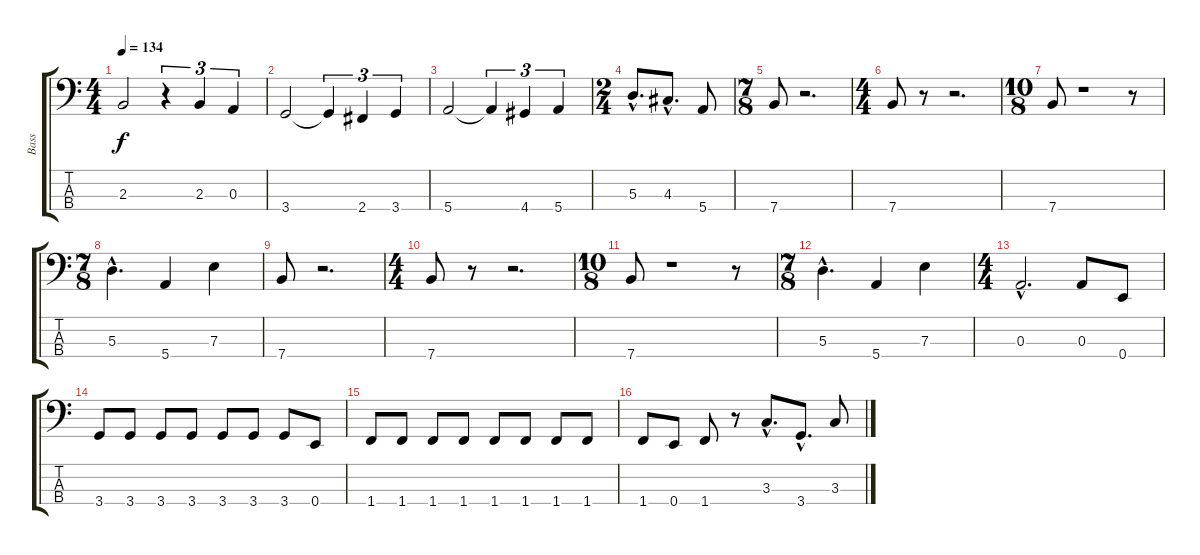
\track ("Bass" "Bass") {instrument electricbasspick}
\staff {score tabs}
\tuning (G2 D2 A1 E1) {hide}
\ts (4 4)
\tempo 134
\clef f4
\ks c
2.3.2{dy f} r.4{tu (3 2)} 2.3.4{tu (3 2)} 0.3.4{tu (3 2)} |
3.4.2 3.4{t}.4{tu (3 2)} 2.4.4{tu (3 2)} 3.4.4{tu (3 2)} |
5.4.2 5.4{t}.4{tu (3 2)} 4.4.4{tu (3 2)} 5.4.4{tu (3 2)} |
\ts (2 4)
5.3{hac}.8{d} 4.3{hac}.8{d} 5.4.8 |
\ts (7 8)
7.4.8 r.2{d} |
\ts (4 4)
7.4.8 r.8 r.2{d} |
\ts (10 8)
7.4.8 r.1 r.8 |
\ts (7 8)
5.3{hac}.4{d} 5.4.4 7.3.4 |
7.4.8 r.2{d} |
\ts (4 4)
7.4.8 r.8 r.2{d} |
\ts (10 8)
7.4.8 r.1 r.8 |
\ts (7 8)
5.3{hac}.4{d} 5.4.4 7.3.4 |
\ts (4 4)
0.3{hac}.2{d} 0.3.8 0.4.8 |
3.4.8 3.4.8 3.4.8 3.4.8 3.4.8 3.4.8 3.4.8 0.4.8 |
1.4.8 1.4.8 1.4.8 1.4.8 1.4.8 1.4.8 1.4.8 1.4.8 |
1.4.8 0.4.8 1.4.8 r.8 3.3{hac}.8{d} 3.4{hac}.8{d} 3.3.8
